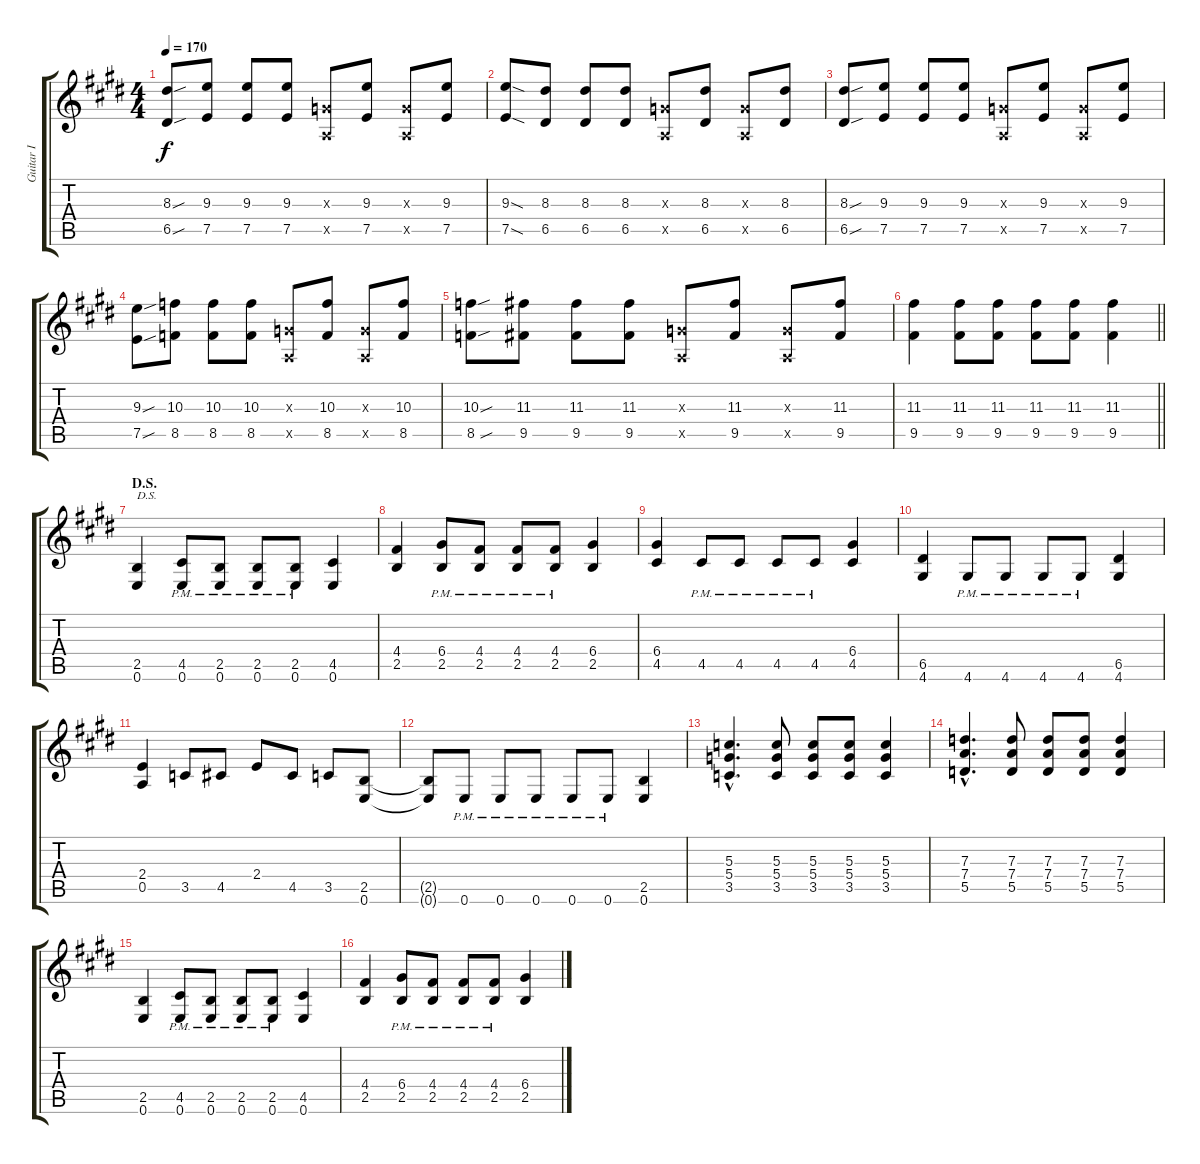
\track ("Guitar I" "Guitar I") {instrument overdrivenguitar}
\staff {score tabs}
\tuning (E4 B3 G3 D3 A2 E2) {hide}
\ts (4 4)
\tempo 170
\clef g2
\ks e
(8.3{sou} 6.5{sou}).8{dy f} (9.3 7.5).8 (9.3 7.5).8 (9.3 7.5).8 (0.3{x} 0.5{x}).8 (9.3 7.5).8 (0.3{x} 0.5{x}).8 (9.3 7.5).8 |
(9.3{sod} 7.5{sod}).8 (8.3 6.5).8 (8.3 6.5).8 (8.3 6.5).8 (0.3{x} 0.5{x}).8 (8.3 6.5).8 (0.3{x} 0.5{x}).8 (8.3 6.5).8 |
(8.3{sou} 6.5{sou}).8 (9.3 7.5).8 (9.3 7.5).8 (9.3 7.5).8 (0.3{x} 0.5{x}).8 (9.3 7.5).8 (0.3{x} 0.5{x}).8 (9.3 7.5).8 |
(9.3{sou} 7.5{sou}).8 (10.3 8.5).8 (10.3 8.5).8 (10.3 8.5).8 (0.3{x} 0.5{x}).8 (10.3 8.5).8 (0.3{x} 0.5{x}).8 (10.3 8.5).8 |
(10.3{sou} 8.5{sou}).8 (11.3 9.5).8 (11.3 9.5).8 (11.3 9.5).8 (0.3{x} 0.5{x}).8 (11.3 9.5).8 (0.3{x} 0.5{x}).8 (11.3 9.5).8 |
\barLineRight lightlight
(11.3 9.5).4 (11.3 9.5).8 (11.3 9.5).8 (11.3 9.5).8 (11.3 9.5).8 (11.3 9.5).4 |
\section ("" "D.S.")
(2.5 0.6).4{txt "D.S."} (4.5{pm} 0.6{pm}).8 (2.5{pm} 0.6{pm}).8 (2.5{pm} 0.6{pm}).8 (2.5{pm} 0.6{pm}).8 (4.5 0.6).4 |
(4.4 2.5).4 (6.4{pm} 2.5{pm}).8 (4.4{pm} 2.5{pm}).8 (4.4{pm} 2.5{pm}).8 (4.4{pm} 2.5{pm}).8 (6.4 2.5).4 |
(6.4 4.5).4 4.5{pm}.8 4.5{pm}.8 4.5{pm}.8 4.5{pm}.8 (6.4 4.5).4 |
(6.5 4.6).4 4.6{pm}.8 4.6{pm}.8 4.6{pm}.8 4.6{pm}.8 (6.5 4.6).4 |
(2.4 0.5).4 3.5.8 4.5.8 2.4.8 4.5.8 3.5.8 (2.5 0.6).8 |
(2.5{t} 0.6{t}).8 0.6{pm}.8 0.6{pm}.8 0.6{pm}.8 0.6{pm}.8 0.6{pm}.8 (2.5 0.6).4 |
(5.3{hac} 5.4{hac} 3.5{hac}).4{d} (5.3 5.4 3.5).8 (5.3 5.4 3.5).8 (5.3 5.4 3.5).8 (5.3 5.4 3.5).4 |
(7.3{hac} 7.4{hac} 5.5{hac}).4{d} (7.3 7.4 5.5).8 (7.3 7.4 5.5).8 (7.3 7.4 5.5).8 (7.3 7.4 5.5).4 |
(2.5 0.6).4 (4.5{pm} 0.6{pm}).8 (2.5{pm} 0.6{pm}).8 (2.5{pm} 0.6{pm}).8 (2.5{pm} 0.6{pm}).8 (4.5 0.6).4 |
(4.4 2.5).4 (6.4{pm} 2.5{pm}).8 (4.4{pm} 2.5{pm}).8 (4.4{pm} 2.5{pm}).8 (4.4{pm} 2.5{pm}).8 (6.4 2.5).4
